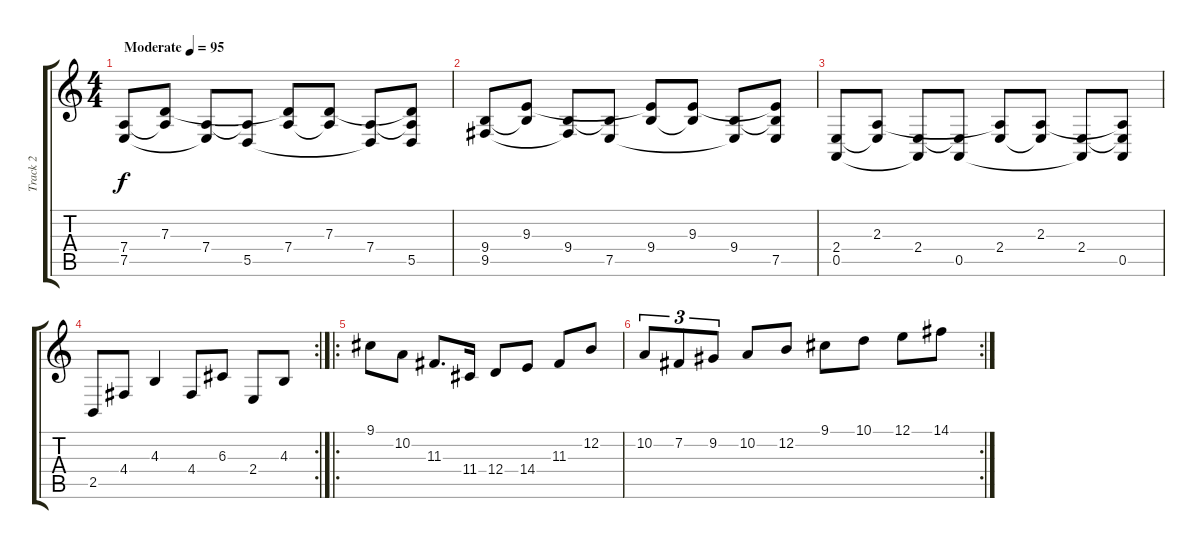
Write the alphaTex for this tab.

\track ("Track 2" "Track 2") {instrument orchestralharp}
\staff {score tabs}
\tuning (E4 B3 G3 D3 A2 E2) {hide}
\ts (4 4)
\tempo (95 "Moderate")
\clef g2
\ks c
(7.4 7.5).8{dy f instrument orchestralharp} (7.3 7.4{t}).8 (7.4 7.5{t}).8 (7.4{t} 5.5).8 (7.3{t} 7.4).8 (7.3 7.4{t}).8 (7.4 5.5{t}).8 (7.3{t} 7.4{t} 5.5).8 |
(9.4 9.5).8 (9.3 9.4{t}).8 (9.4 9.5{t}).8 (9.4{t} 7.5).8 (9.3{t} 9.4).8 (9.3 9.4{t}).8 (9.4 7.5{t}).8 (9.3{t} 9.4{t} 7.5).8 |
(2.4 0.5).8 (2.3 2.4{t}).8 (2.4 0.5{t}).8 (2.4{t} 0.5).8 (2.3{t} 2.4).8 (2.3 2.4{t}).8 (2.4 0.5{t}).8 (2.3{t} 2.4{t} 0.5).8 |
\rc 2
2.5.8 4.4.8 4.3.4 4.4.8 6.3.8 2.4.8 4.3.8 |
\ro
9.1.8 10.2.8 11.3.8{d} 11.4.16 12.4.8 14.4.8 11.3.8 12.2.8 |
\rc 2
10.2.8{tu (3 2)} 7.2.8{tu (3 2)} 9.2.8{tu (3 2)} 10.2.8 12.2.8 9.1.8 10.1.8 12.1.8 14.1.8
